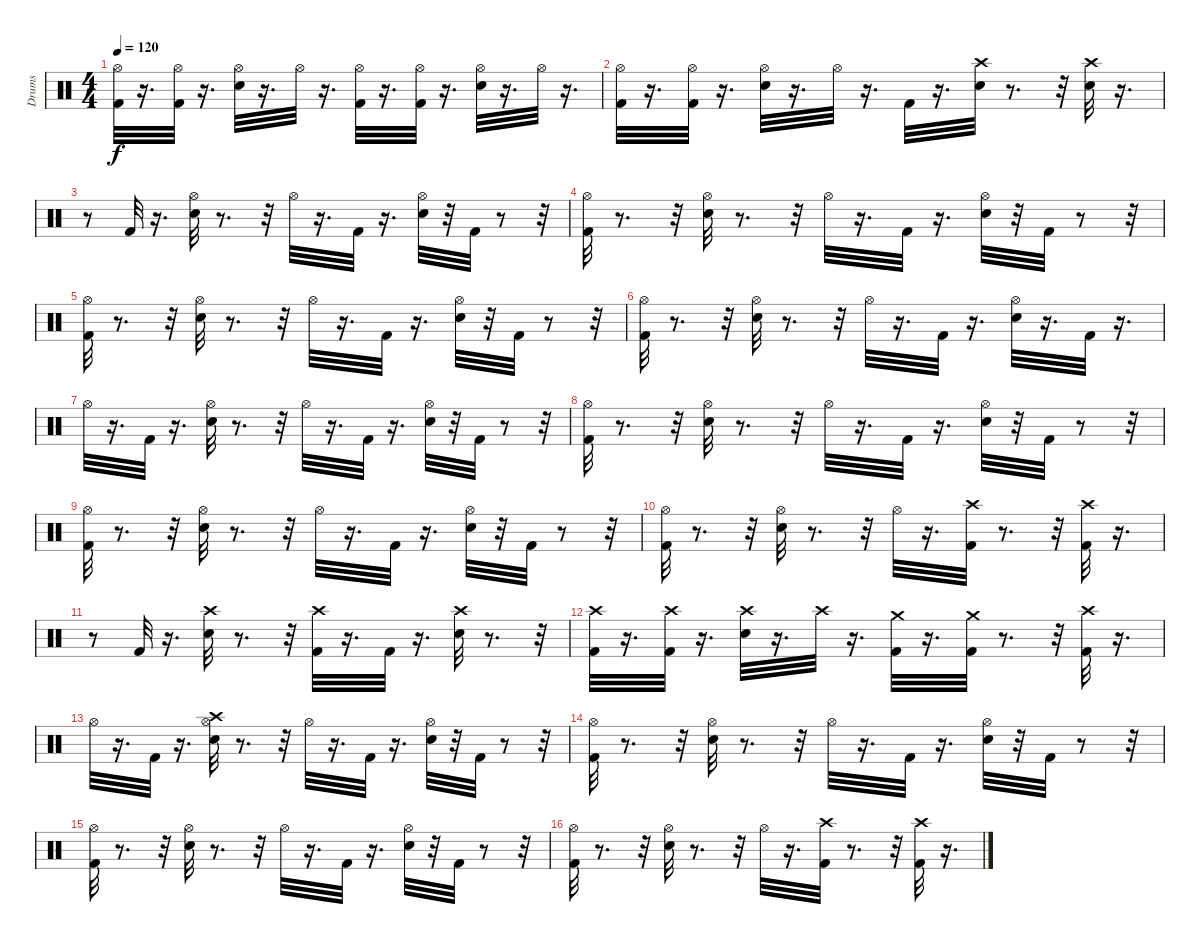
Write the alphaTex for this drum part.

\track ("Drums" "Drums") {instrument percussion}
\staff {score}
\articulation defaults
\ts (4 4)
\tempo 120
\clef neutral
\ks c
("Kick (hit) 2" "Hi-Hat (open)").32{dy f} r.16{d} ("Kick (hit) 2" "Hi-Hat (open)").32 r.16{d} ("Electric Snare (hit)" "Hi-Hat (open)").32 r.16{d} "Hi-Hat (open)".32 r.16{d} ("Kick (hit) 2" "Hi-Hat (open)").32 r.16{d} ("Kick (hit) 2" "Hi-Hat (open)").32 r.16{d} ("Electric Snare (hit)" "Hi-Hat (open)").32 r.16{d} "Hi-Hat (open)".32 r.16{d} |
("Kick (hit) 2" "Hi-Hat (open)").32 r.16{d} ("Kick (hit) 2" "Hi-Hat (open)").32 r.16{d} ("Electric Snare (hit)" "Hi-Hat (open)").32 r.16{d} "Hi-Hat (open)".32 r.16{d} "Kick (hit) 2".32 r.16{d} ("Crash high (hit)" "Electric Snare (hit)").32 r.8{d} r.32 ("Crash high (hit)" "Electric Snare (hit)").32 r.16{d} |
r.8 "Kick (hit) 2".32 r.16{d} ("Hi-Hat (open)" "Electric Snare (hit)").32 r.8{d} r.32 "Hi-Hat (open)".32 r.16{d} "Kick (hit) 2".32 r.16{d} ("Electric Snare (hit)" "Hi-Hat (open)").32 r.32 "Kick (hit) 2".32 r.8 r.32 |
("Kick (hit) 2" "Hi-Hat (open)").32 r.8{d} r.32 ("Electric Snare (hit)" "Hi-Hat (open)").32 r.8{d} r.32 "Hi-Hat (open)".32 r.16{d} "Kick (hit) 2".32 r.16{d} ("Electric Snare (hit)" "Hi-Hat (open)").32 r.32 "Kick (hit) 2".32 r.8 r.32 |
("Kick (hit) 2" "Hi-Hat (open)").32 r.8{d} r.32 ("Electric Snare (hit)" "Hi-Hat (open)").32 r.8{d} r.32 "Hi-Hat (open)".32 r.16{d} "Kick (hit) 2".32 r.16{d} ("Electric Snare (hit)" "Hi-Hat (open)").32 r.32 "Kick (hit) 2".32 r.8 r.32 |
("Kick (hit) 2" "Hi-Hat (open)").32 r.8{d} r.32 ("Electric Snare (hit)" "Hi-Hat (open)").32 r.8{d} r.32 "Hi-Hat (open)".32 r.16{d} "Kick (hit) 2".32 r.16{d} ("Electric Snare (hit)" "Hi-Hat (open)").32 r.16{d} "Kick (hit) 2".32 r.16{d} |
"Hi-Hat (open)".32 r.16{d} "Kick (hit) 2".32 r.16{d} ("Hi-Hat (open)" "Electric Snare (hit)").32 r.8{d} r.32 "Hi-Hat (open)".32 r.16{d} "Kick (hit) 2".32 r.16{d} ("Electric Snare (hit)" "Hi-Hat (open)").32 r.32 "Kick (hit) 2".32 r.8 r.32 |
("Kick (hit) 2" "Hi-Hat (open)").32 r.8{d} r.32 ("Electric Snare (hit)" "Hi-Hat (open)").32 r.8{d} r.32 "Hi-Hat (open)".32 r.16{d} "Kick (hit) 2".32 r.16{d} ("Electric Snare (hit)" "Hi-Hat (open)").32 r.32 "Kick (hit) 2".32 r.8 r.32 |
("Kick (hit) 2" "Hi-Hat (open)").32 r.8{d} r.32 ("Electric Snare (hit)" "Hi-Hat (open)").32 r.8{d} r.32 "Hi-Hat (open)".32 r.16{d} "Kick (hit) 2".32 r.16{d} ("Electric Snare (hit)" "Hi-Hat (open)").32 r.32 "Kick (hit) 2".32 r.8 r.32 |
("Kick (hit) 2" "Hi-Hat (open)").32 r.8{d} r.32 ("Electric Snare (hit)" "Hi-Hat (open)").32 r.8{d} r.32 "Hi-Hat (open)".32 r.16{d} ("Crash high (hit)" "Kick (hit) 2").32 r.8{d} r.32 ("Crash high (hit)" "Kick (hit) 2").32 r.16{d} |
r.8 "Kick (hit) 2".32 r.16{d} ("Electric Snare (hit)" "Crash high (hit)").32 r.8{d} r.32 ("Kick (hit) 2" "Crash high (hit)").32 r.16{d} "Kick (hit) 2".32 r.16{d} ("Electric Snare (hit)" "Crash high (hit)").32 r.8{d} r.32 |
("Kick (hit) 2" "Crash high (hit)").32 r.16{d} ("Crash high (hit)" "Kick (hit) 2").32 r.16{d} ("Electric Snare (hit)" "Crash high (hit)").32 r.16{d} "Crash high (hit)".32 r.16{d} ("Crash medium (hit)" "Kick (hit) 2").32 r.16{d} ("Crash medium (hit)" "Kick (hit) 2").32 r.8{d} r.32 ("Kick (hit) 2" "Crash high (hit)").32 r.16{d} |
"Hi-Hat (open)".32 r.16{d} "Kick (hit) 2".32 r.16{d} ("Hi-Hat (open)" "Electric Snare (hit)" "Crash high (hit)").32 r.8{d} r.32 "Hi-Hat (open)".32 r.16{d} "Kick (hit) 2".32 r.16{d} ("Electric Snare (hit)" "Hi-Hat (open)").32 r.32 "Kick (hit) 2".32 r.8 r.32 |
("Kick (hit) 2" "Hi-Hat (open)").32 r.8{d} r.32 ("Electric Snare (hit)" "Hi-Hat (open)").32 r.8{d} r.32 "Hi-Hat (open)".32 r.16{d} "Kick (hit) 2".32 r.16{d} ("Electric Snare (hit)" "Hi-Hat (open)").32 r.32 "Kick (hit) 2".32 r.8 r.32 |
("Kick (hit) 2" "Hi-Hat (open)").32 r.8{d} r.32 ("Electric Snare (hit)" "Hi-Hat (open)").32 r.8{d} r.32 "Hi-Hat (open)".32 r.16{d} "Kick (hit) 2".32 r.16{d} ("Electric Snare (hit)" "Hi-Hat (open)").32 r.32 "Kick (hit) 2".32 r.8 r.32 |
("Kick (hit) 2" "Hi-Hat (open)").32 r.8{d} r.32 ("Electric Snare (hit)" "Hi-Hat (open)").32 r.8{d} r.32 "Hi-Hat (open)".32 r.16{d} ("Crash high (hit)" "Kick (hit) 2").32 r.8{d} r.32 ("Crash high (hit)" "Kick (hit) 2").32 r.16{d}
